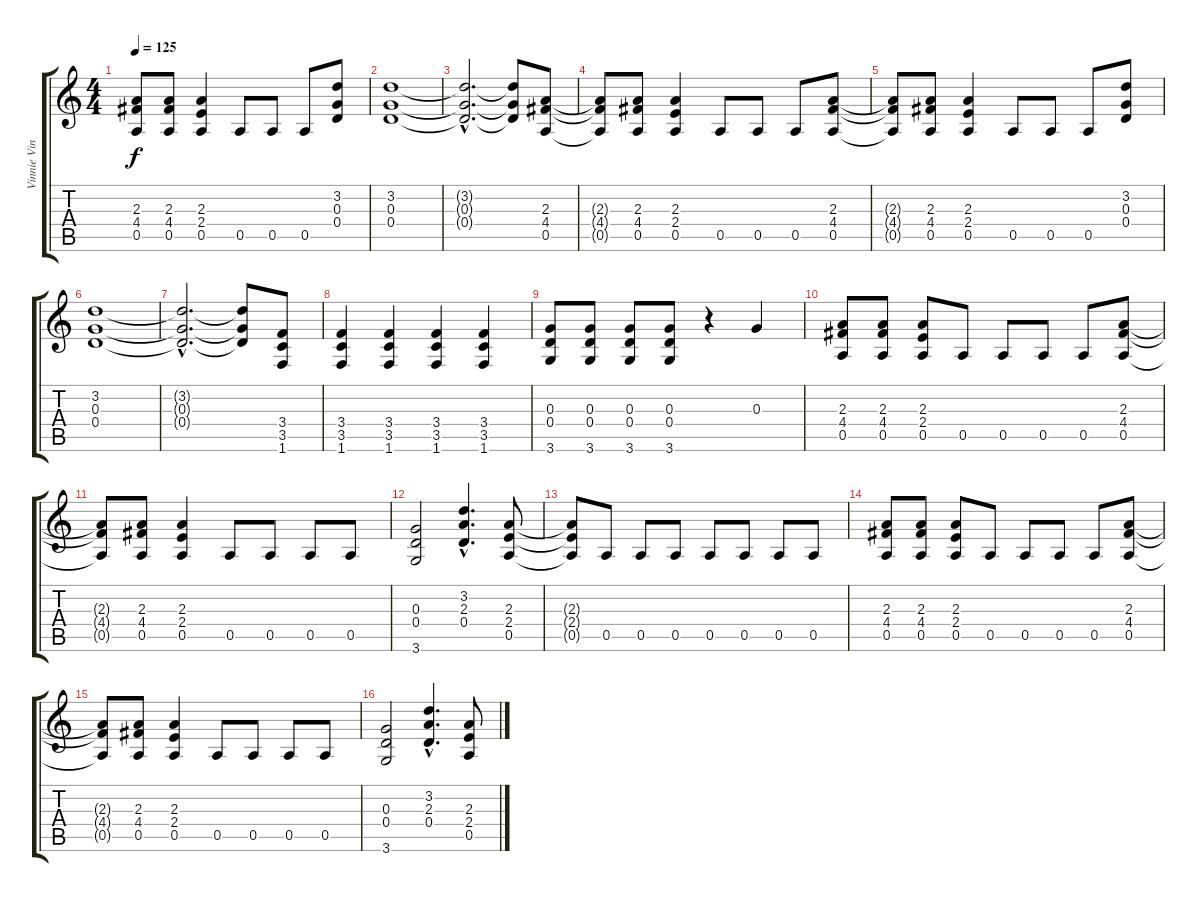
\track ("Vinnie Vincent" "Vinnie Vin") {instrument overdrivenguitar}
\staff {score tabs}
\tuning (E4 B3 G3 D3 A2 E2) {hide}
\ts (4 4)
\tempo 125
\clef g2
\ks c
(2.3{t} 4.4{t} 0.5{t}).8{dy f} (2.3 4.4 0.5).8 (2.3 2.4 0.5).4 0.5.8 0.5.8 0.5.8 (3.2 0.3 0.4).8 |
(3.2 0.3 0.4).1 |
(3.2{hac t} 0.3{hac t} 0.4{hac t}).2{d} (3.2{t} 0.3{t} 0.4{t}).8 (2.3 4.4 0.5).8 |
(2.3{t} 4.4{t} 0.5{t}).8 (2.3 4.4 0.5).8 (2.3 2.4 0.5).4 0.5.8 0.5.8 0.5.8 (2.3 4.4 0.5).8 |
(2.3{t} 4.4{t} 0.5{t}).8 (2.3 4.4 0.5).8 (2.3 2.4 0.5).4 0.5.8 0.5.8 0.5.8 (3.2 0.3 0.4).8 |
(3.2 0.3 0.4).1 |
(3.2{hac t} 0.3{hac t} 0.4{hac t}).2{d} (3.2{t} 0.3{t} 0.4{t}).8 (3.4 3.5 1.6).8 |
(3.4 3.5 1.6).4 (3.4 3.5 1.6).4 (3.4 3.5 1.6).4 (3.4 3.5 1.6).4 |
(0.3 0.4 3.6).8 (0.3 0.4 3.6).8 (0.3 0.4 3.6).8 (0.3 0.4 3.6).8 r.4 0.3.4 |
(2.3 4.4 0.5).8 (2.3 4.4 0.5).8 (2.3 2.4 0.5).8 0.5.8 0.5.8 0.5.8 0.5.8 (2.3 4.4 0.5).8 |
(2.3{t} 4.4{t} 0.5{t}).8 (2.3 4.4 0.5).8 (2.3 2.4 0.5).4 0.5.8 0.5.8 0.5.8 0.5.8 |
(0.3 0.4 3.6).2 (3.2{hac} 2.3{hac} 0.4{hac}).4{d} (2.3 2.4 0.5).8 |
(2.3{t} 2.4{t} 0.5{t}).8 0.5.8 0.5.8 0.5.8 0.5.8 0.5.8 0.5.8 0.5.8 |
(2.3 4.4 0.5).8 (2.3 4.4 0.5).8 (2.3 2.4 0.5).8 0.5.8 0.5.8 0.5.8 0.5.8 (2.3 4.4 0.5).8 |
(2.3{t} 4.4{t} 0.5{t}).8 (2.3 4.4 0.5).8 (2.3 2.4 0.5).4 0.5.8 0.5.8 0.5.8 0.5.8 |
(0.3 0.4 3.6).2 (3.2{hac} 2.3{hac} 0.4{hac}).4{d} (2.3 2.4 0.5).8
